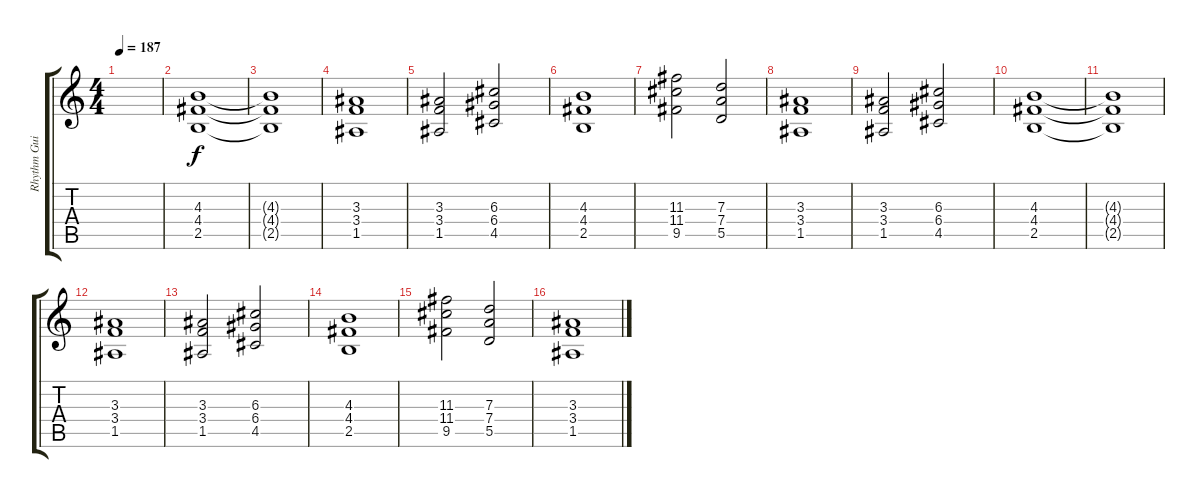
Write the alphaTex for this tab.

\track ("Rhythm Guitar" "Rhythm Gui") {instrument acousticguitarsteel}
\staff {score tabs}
\tuning (E4 B3 G3 D3 A2 D2) {hide}
\ts (4 4)
\tempo 187
\clef g2
\ks c
|
(4.3 4.4 2.5).1 |
(4.3{t} 4.4{t} 2.5{t}).1 |
(3.3 3.4 1.5).1 |
(3.3 3.4 1.5).2 (6.3 6.4 4.5).2 |
(4.3 4.4 2.5).1 |
(11.3 11.4 9.5).2 (7.3 7.4 5.5).2 |
(3.3 3.4 1.5).1 |
(3.3 3.4 1.5).2 (6.3 6.4 4.5).2 |
(4.3 4.4 2.5).1 |
(4.3{t} 4.4{t} 2.5{t}).1 |
(3.3 3.4 1.5).1 |
(3.3 3.4 1.5).2 (6.3 6.4 4.5).2 |
(4.3 4.4 2.5).1 |
(11.3 11.4 9.5).2 (7.3 7.4 5.5).2 |
(3.3 3.4 1.5).1
